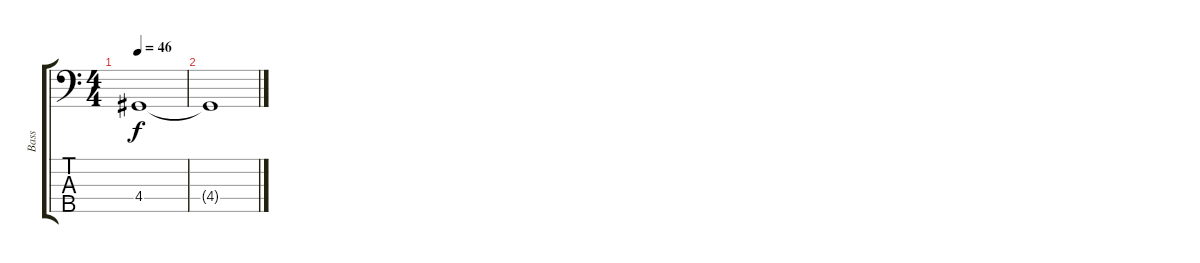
\track ("Bass" "Bass") {instrument electricbassfinger}
\staff {score tabs}
\tuning (G2 D2 A1 E1 B0) {hide}
\ts (4 4)
\tempo 46
\clef f4
\ks c
4.4{t}.1{dy f} |
4.4{t}.1
